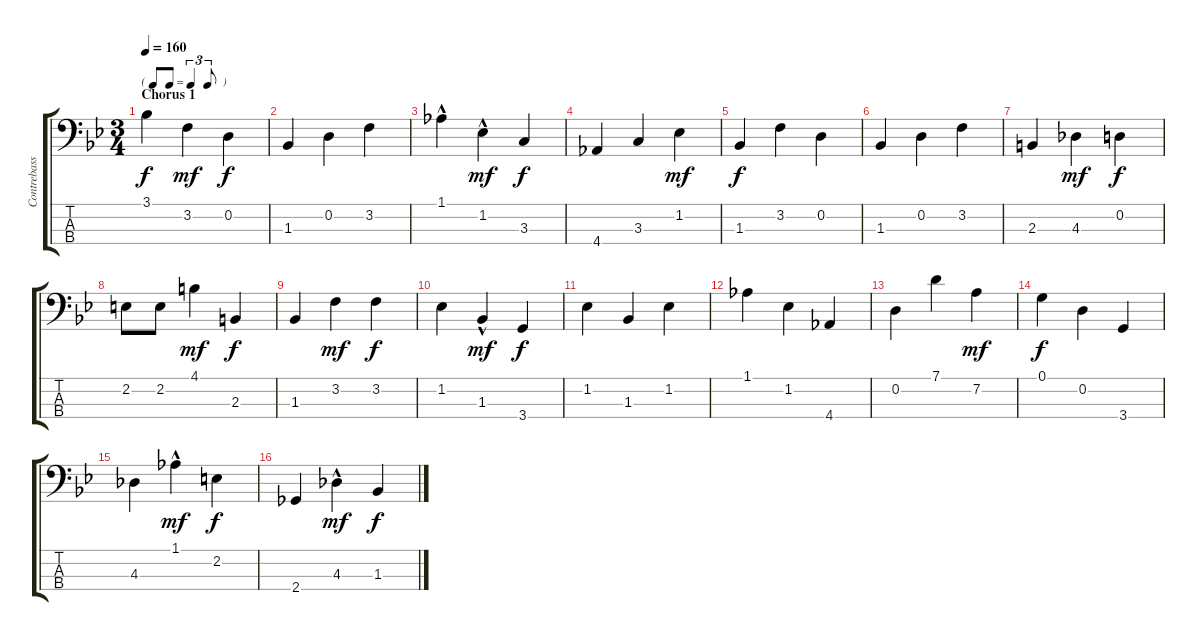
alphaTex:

\track ("Contrebasse" "Contrebass") {instrument acousticbass}
\staff {score tabs}
\tuning (G2 D2 A1 E1) {hide}
\ts (3 4)
\tf triplet8th
\section ("" "Chorus 1")
\tempo 160
\clef f4
\ks bb
3.1.4{dy f instrument acousticbass} 3.2.4{dy mf} 0.2.4{dy f} |
1.3.4 0.2.4 3.2.4 |
1.1{hac}.4 1.2{hac}.4{dy mf} 3.3.4{dy f} |
4.4.4 3.3.4 1.2.4{dy mf} |
1.3.4{dy f} 3.2.4 0.2.4 |
1.3.4 0.2.4 3.2.4 |
2.3.4 4.3.4{dy mf} 0.2.4{dy f} |
2.2.8 2.2.8 4.1.4{dy mf} 2.3.4{dy f} |
1.3.4 3.2.4{dy mf} 3.2.4{dy f} |
1.2.4 1.3{hac}.4{dy mf} 3.4.4{dy f} |
1.2.4 1.3.4 1.2.4 |
1.1.4 1.2.4 4.4.4 |
0.2.4 7.1.4 7.2.4{dy mf} |
0.1.4{dy f} 0.2.4 3.4.4 |
4.3.4 1.1{hac}.4{dy mf} 2.2.4{dy f} |
2.4.4 4.3{hac}.4{dy mf} 1.3.4{dy f}
